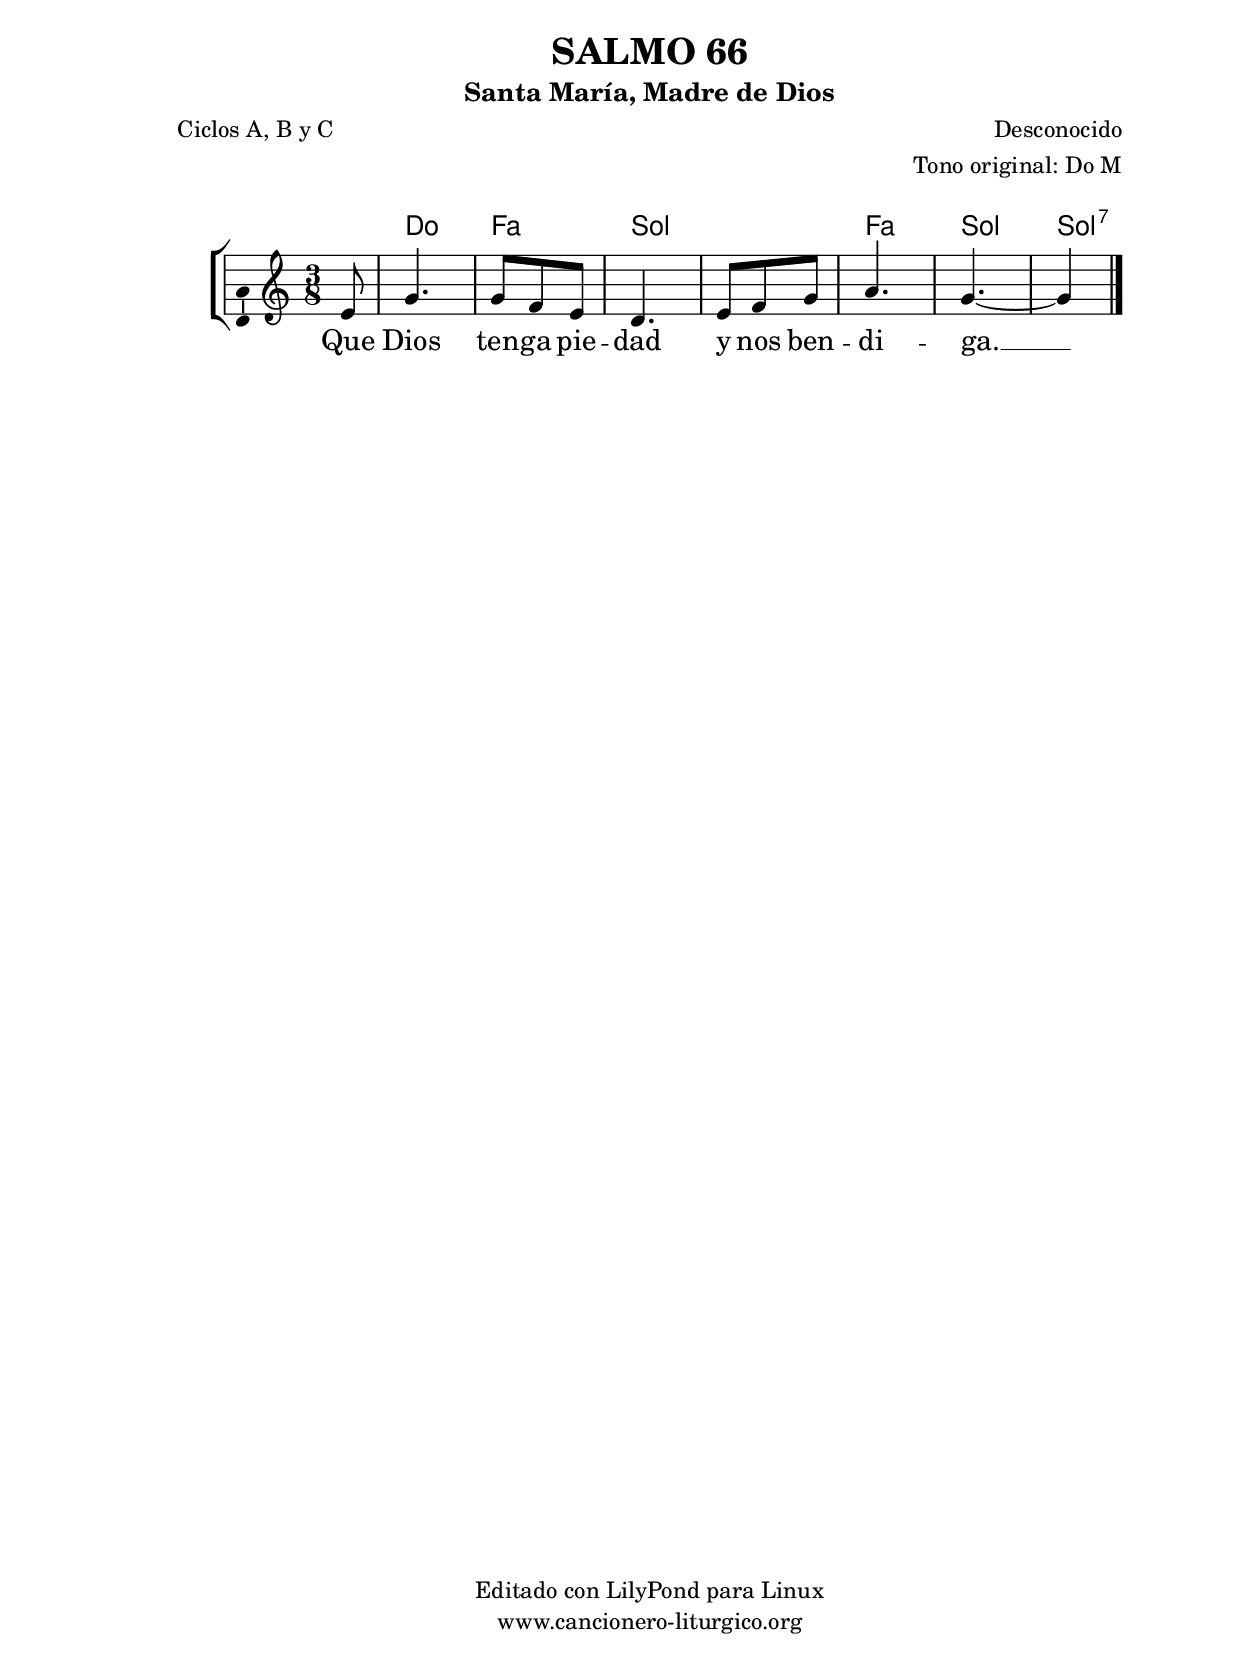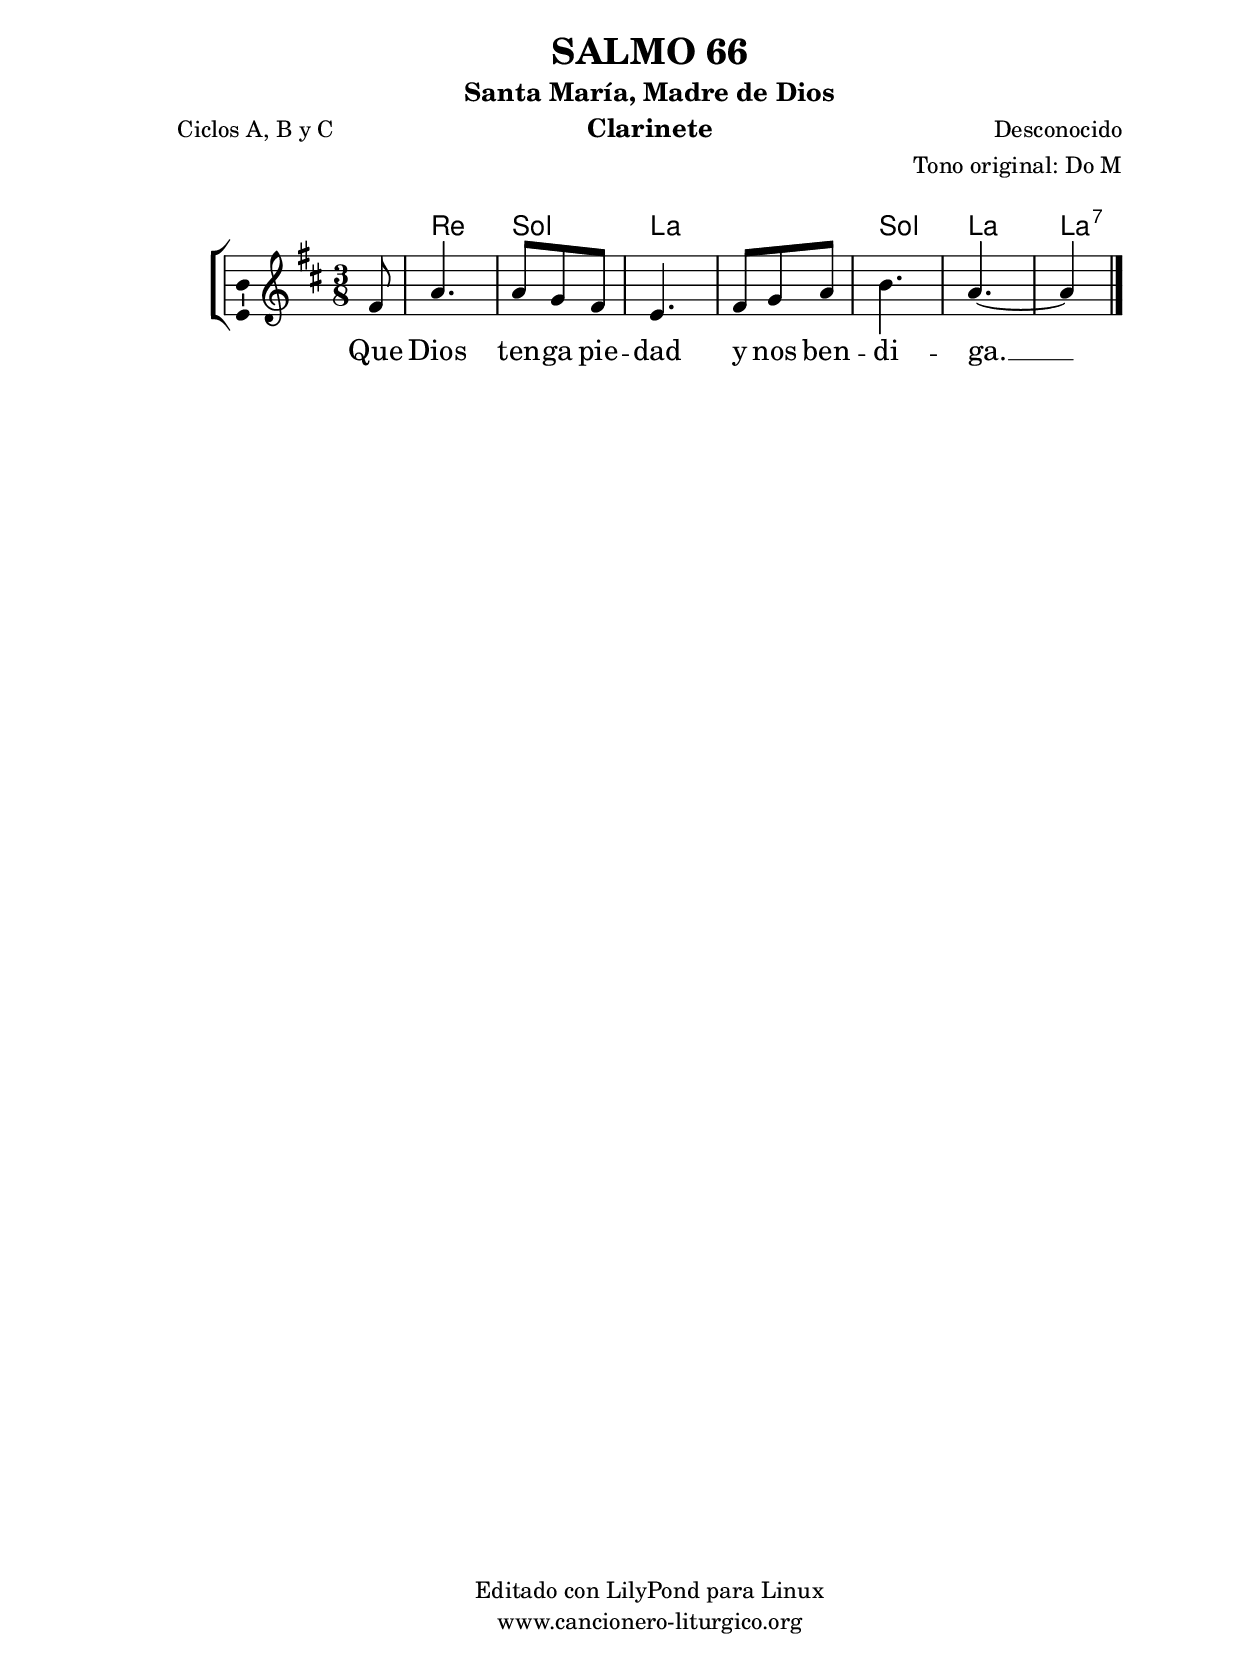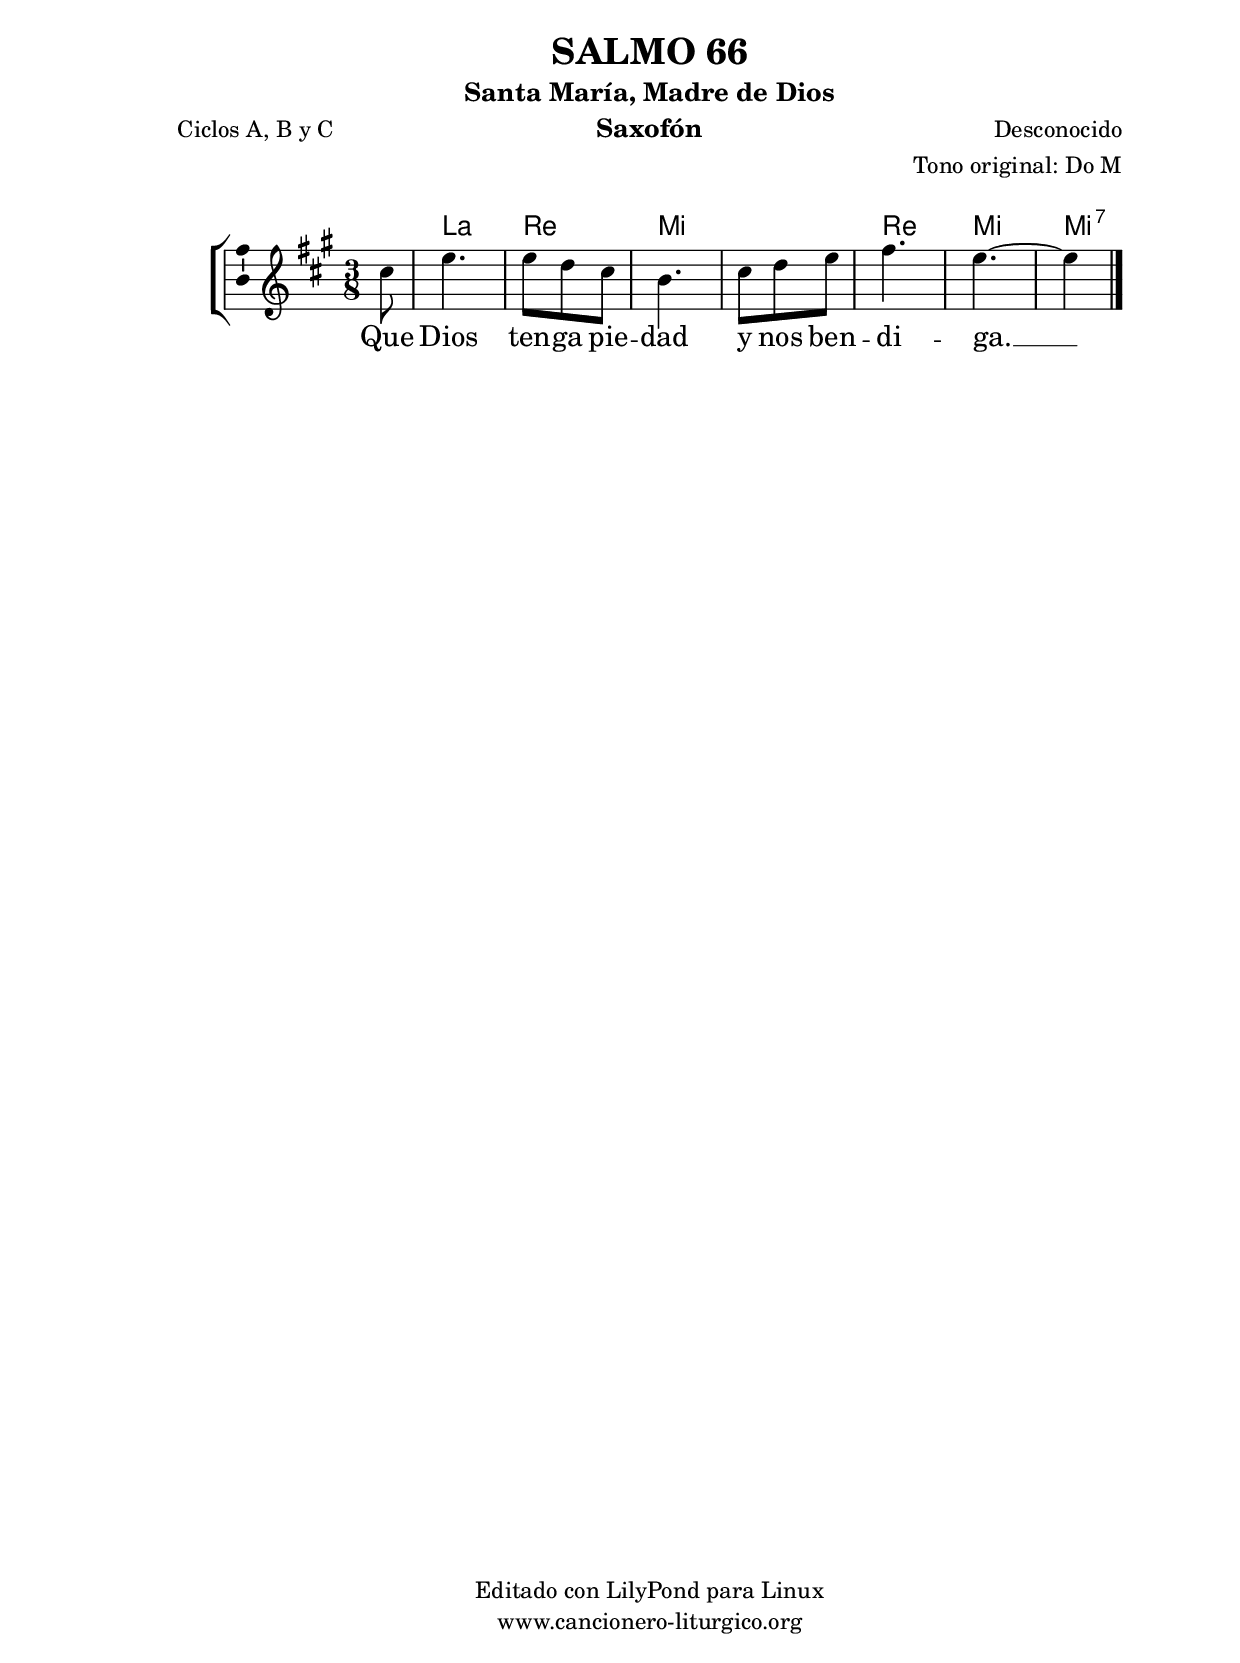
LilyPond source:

%
%para convertir .midi en .wav:
%timidity filename.midi -Ow -o finename.wav
%
%
%Para convertir de .wav a .mp3:
%lame -h -m j filename.wav
%
%
%para escuchar el midi:
%timidity nombrefichero.midi
%


%versión de lilypond para la que se ha escrito esta partitura:
\version "2.16.0"

	%Tamaño papel
	#(set-default-paper-size "a4")
	%Tamaño partitura
	#(set-global-staff-size 20)
	%No responde al pulsar sobre una nota
	#(ly:set-option 'point-and-click #f)

%parámetros del encabezamiento:
\header {
	title = "SALMO 66"
	subtitle = "Santa María, Madre de Dios"
	composer = "Desconocido"
	poet = "Ciclos A, B y C"
	meter = ""
	arranger = "Tono original: Do M"
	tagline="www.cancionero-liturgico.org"
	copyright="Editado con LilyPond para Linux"
	}

%parámetros asociados al papel:
\paper  {
	oddHeaderMarkup = \markup {\fill-line { \on-the-fly #not-first-page \fromproperty #'header:title \on-the-fly #not-first-page \fromproperty #'header:composer }}
	evenHeaderMarkup = \markup {\fill-line { \fromproperty #'header:composer \fromproperty #'header:title }}
	#(set-paper-size "a4")
	print-page-number = ##f
	first-page-number = 1
	print-first-page-number = ##f
%	head-separation = 3.0 \cm
	top-margin = 2.0 \cm
	bottom-margin = 0.5\cm
%%%	bottom-margin = -1.0\cm
	left-margin = 3.0 \cm
	line-width = 16.0 \cm 
	indent = 8\mm
	interscoreline = 2.\mm
	between-system-space = 15\mm
%	para que las partituras no llenen la hoja:
	ragged-bottom = ##t
%	idem para la última hoja:
	ragged-last-bottom = ##f
%	para que las partituras llenen el ancho del papel:
	ragged-last = ##f
	after-title-space = 2.5 \cm
%page-count=1
%system-count=8

	%Flexible Vertical Spacing
%	markup-markup-spacing =
%	#'((basic-distance . 15) (minimum-distance . 15) (padding . 3))
	markup-system-spacing =
	#'((basic-distance . 15) (minimum-distance . 15) (padding . 3))
	system-system-spacing =
	#'((basic-distance . 15) (minimum-distance . 15) (padding . 3))
	score-system-spacing =
	#'((basic-distance . 15) (minimum-distance . 15) (padding . 5))
%	top-system-spacing = % header
%	#'((basic-distance . 8) (minimum-distance . 0) (padding . 3))
%	top-markup-spacing =
%	#'((basic-distance . 20) (minimum-distance . 20) (padding . 3))
	last-bottom-spacing = % footer
	#'((basic-distance . 5) (minimum-distance . 5) (padding . 3))
%	score-markup-spacing =
%	#'((basic-distance . 16) (minimum-distance . 13) (padding . 3))

	}


%parámetros que afectan a toda la partitura:
global =  {
	%clave de sol (G):
	\clef G
	%armadura:
%	\transpose f e
	\key c \major
	\tempo 4.=66
	\set Score.tempoHideNote = ##t
	}


acordes = {
	\italianChords
	\chordmode {
%	\transpose f e
{

s8
c4. f g g f g g4:7 

	}
	}
}

melodia = 
%	\transpose f e
{
	\relative c'{

\time 3/8
\partial8
e8
g4.
g8 f e
d4.
e8 f g
a4.
g4.~
g4 %s8

	\bar "|."
	}
	}


texto = \lyricmode {
Que Dios ten -- ga pie -- dad y nos ben -- di -- ga. __
	}


acordesStaff = \context ChordNames = acordesStaff <<
	\set chordChanges = ##t
	\acordes
	>>


vozStaff = \context Voice = vozStaff
\with {\consists "Ambitus_engraver"}
<<
%	\set Staff.instrumentName = ""
%	\set Staff.shortInstrumentName = ""
%	\set Staff.midiInstrument = #"clarinet"
%	\set Staff.midiInstrument = #"cello"
%	\set Staff.midiInstrument = #"flute"
	\set Staff.midiInstrument = #"electric guitar (jazz)"
%	\set Staff.midiInstrument = #"english horn"
%	\set Staff.midiInstrument = #"violin"
%	\set Staff.midiInstrument = #"glockenspiel"
	\set Staff.midiMinimumVolume = #0.7
	\set Staff.midiMaximumVolume = #0.9
	\global
	\melodia
	>>


textoStaff = \context Lyrics = textoStaff <<
	\lyricsto vozStaff \texto
	>>

\book {
	\score {
		\context ChoirStaff {
			\override StaffGroup.SystemStartBracket #'collapse-height = #1
			\override Score.SystemStartBar #'collapse-height = #1
			<<
			\acordesStaff
			\vozStaff
			\textoStaff
			>>
			}
		\layout {
	    		\context {
				\Lyrics
				\override LyricText #'font-size = #2
				}
	   		 \context {
				\Score
				%fontSize = #3
				\override StaffSymbol #'staff-space = #(magstep +3)
				%\override Beam #'thickness = #0.55
				%\override SpacingSpanner #'spacing-increment = #1.0
				%\override Slur #'height-limit = #1.5
				}
			}
		}
	\score {
		\unfoldRepeats
		\context ChoirStaff {
			<<
			\acordesStaff
			\vozStaff
			>>
			}
		\midi {
	  		\context {
	  			\Score
				tempoWholesPerMinute = #(ly:make-moment 70 4)
				}
			}
		}
	}

%Partitura para clarinete
#(define output-suffix "C")
\book {
	\header{
		instrument = "Clarinete"
		}
	\score {
		\context ChoirStaff {
			\override StaffGroup.SystemStartBracket #'collapse-height = #1
			\override Score.SystemStartBar #'collapse-height = #1
\transpose c d
			<<
			\acordesStaff
			\vozStaff
			\textoStaff
			>>
			}
		\layout {
	    		\context {
				\Lyrics
				\override LyricText #'font-size = #2
				}
	   		 \context {
				\Score
				%fontSize = #3
				\override StaffSymbol #'staff-space = #(magstep +3)
				%\override Beam #'thickness = #0.55
				%\override SpacingSpanner #'spacing-increment = #1.0
				%\override Slur #'height-limit = #1.5
				}
			}
		}
	}

%Partitura para saxofón
#(define output-suffix "S")
\book {
	\header{
		instrument = "Saxofón"
		}
	\score {
		\context ChoirStaff {
			\override StaffGroup.SystemStartBracket #'collapse-height = #1
			\override Score.SystemStartBar #'collapse-height = #1
\transpose c a
			<<
			\acordesStaff
			\vozStaff
			\textoStaff
			>>
			}
		\layout {
	    		\context {
				\Lyrics
				\override LyricText #'font-size = #2
				}
	   		 \context {
				\Score
				%fontSize = #3
				\override StaffSymbol #'staff-space = #(magstep +3)
				%\override Beam #'thickness = #0.55
				%\override SpacingSpanner #'spacing-increment = #1.0
				%\override Slur #'height-limit = #1.5
				}
			}
		}
	}

